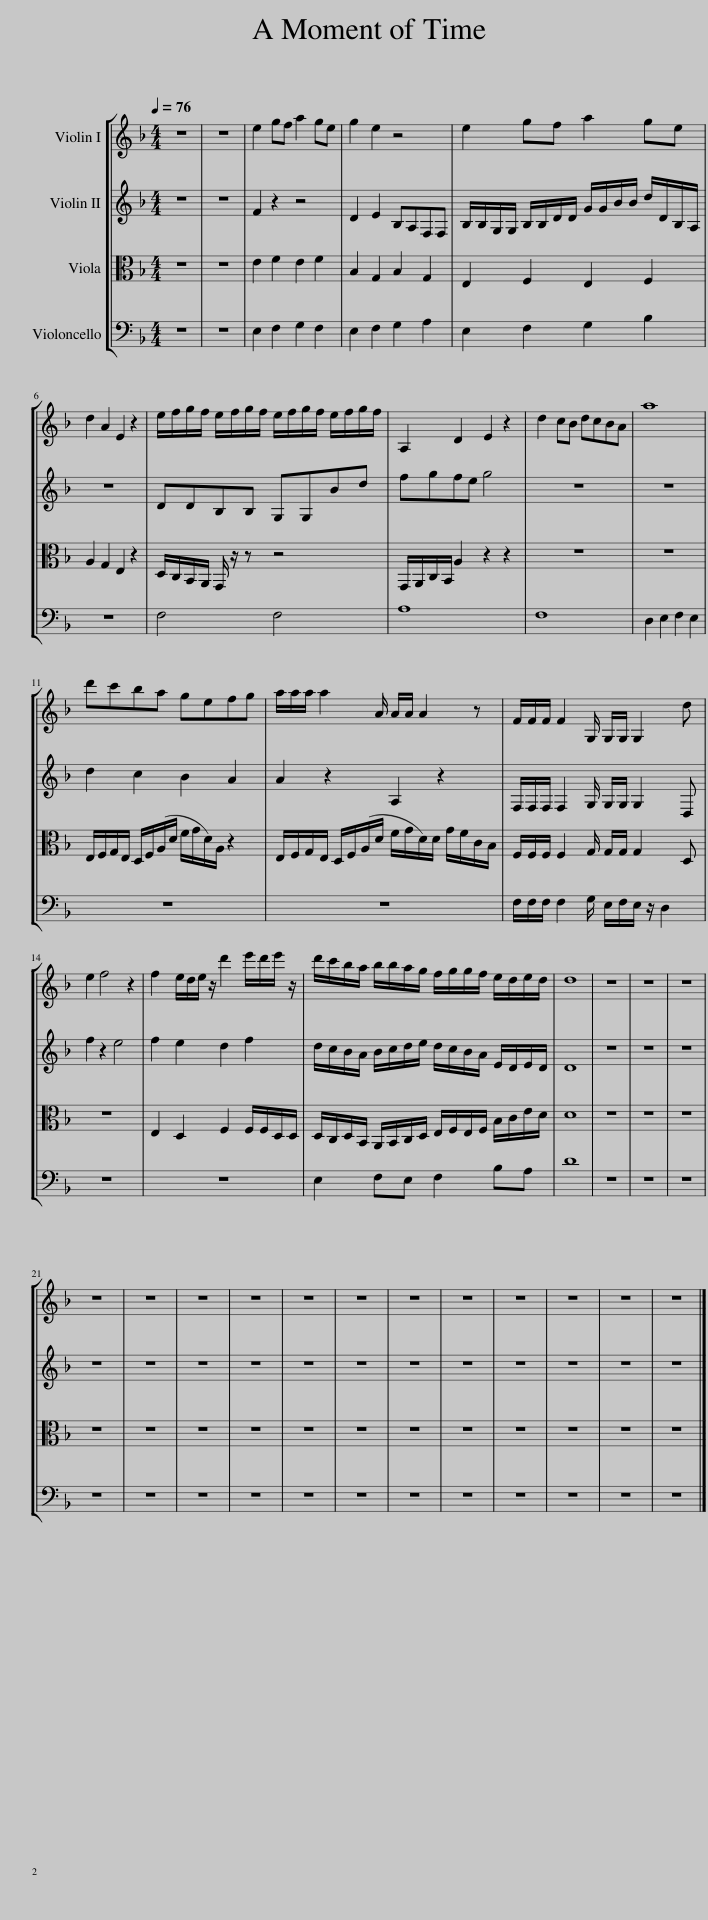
X:1
%%score [ 1 2 3 4 ]
L:1/8
Q:1/4=76
M:4/4
I:linebreak $
K:F
V:1 treble
V:2 treble
V:3 alto
V:4 bass
V:1
 z8 | z8 | e2 gf a2 ge | g2 e2 z4 | e2 gf a2 ge |$ %5
 d2 A2 E2 z2 | e/f/g/f/ e/f/g/f/ e/f/g/f/ e/f/g/f/ | A,2 D2 E2 z2 | d2 cB dcBA | a8 |$ %10
 d'c'ba gefg | a/a/a/ a2 A/ A/A/ A2 z | F/F/F/ F2 G,/ G,/G,/ G,2 d |$ e2 f4 z2 | f2 e/d/e/ z/ d'2 e'/d'/e'/ z/ | %15
 d'/c'/b/a/ b/b/a/g/ f/g/g/f/ e/d/e/d/ | d8 | z8 | z8 | z8 |$ %20
 z8 | z8 | z8 | z8 | z8 | %25
 z8 | z8 | z8 | z8 | z8 | %30
 z8 | z8 |] %32
V:2
 z8 | z8 | F2 z2 z4 | D2 E2 B,A,F,F, | B,/B,/G,/G,/ B,/B,/D/D/ G/G/B/B/ d/D/B,/A,/ |$ %5
 z8 | DDB,B, G,G,Bd | fgfe g4 | z8 | z8 |$ %10
 d2 c2 B2 A2 | A2 z2 A,2 z2 | F,/F,/F,/ F,2 G,/ G,/G,/ G,2 D, |$ f2 z2 e4 | f2 e2 d2 f2 | %15
 d/c/B/A/ B/c/d/e/ d/c/B/A/ E/D/E/D/ | D8 | z8 | z8 | z8 |$ %20
 z8 | z8 | z8 | z8 | z8 | %25
 z8 | z8 | z8 | z8 | z8 | %30
 z8 | z8 |] %32
V:3
 z8 | z8 | E2 F2 E2 F2 | B,2 G,2 B,2 G,2 | E,2 F,2 E,2 F,2 |$ %5
 A,2 G,2 E,2 z2 | D,/C,/B,,/A,,/ G,,/ z/ z z4 | G,,/A,,/C,/B,,/ A,2 z2 z2 | z8 | z8 |$ %10
 E,/F,/G,/E,/ D,/F,/(A,/D/ F/G/D/)A,/ z2 | E,/F,/G,/E,/ D,/F,/(A,/D/ F/G/D/)D/ G/F/C/B,/ | F,/F,/F,/ F,2 G,/ G,/G,/ G,2 D, |$ z8 | E,2 D,2 F,2 F,/F,/D,/D,/ | %15
 D,/C,/D,/B,,/ A,,/B,,/C,/D,/ E,/F,/E,/F,/ B,/C/E/D/ | D8 | z8 | z8 | z8 |$ %20
 z8 | z8 | z8 | z8 | z8 | %25
 z8 | z8 | z8 | z8 | z8 | %30
 z8 | z8 |] %32
V:4
 z8 | z8 | E,2 F,2 G,2 F,2 | E,2 F,2 G,2 A,2 | E,2 F,2 G,2 B,2 |$ %5
 z8 | F,4 F,4 | A,8 | F,8 | D,2 E,2 F,2 E,2 |$ %10
 z8 | z8 | F,/F,/F,/ F,2 G,/ E,/F,/E,/ z/ D,2 |$ z8 | z8 | %15
 E,2 F,E, F,2 B,A, | D8 | z8 | z8 | z8 |$ %20
 z8 | z8 | z8 | z8 | z8 | %25
 z8 | z8 | z8 | z8 | z8 | %30
 z8 | z8 |] %32
